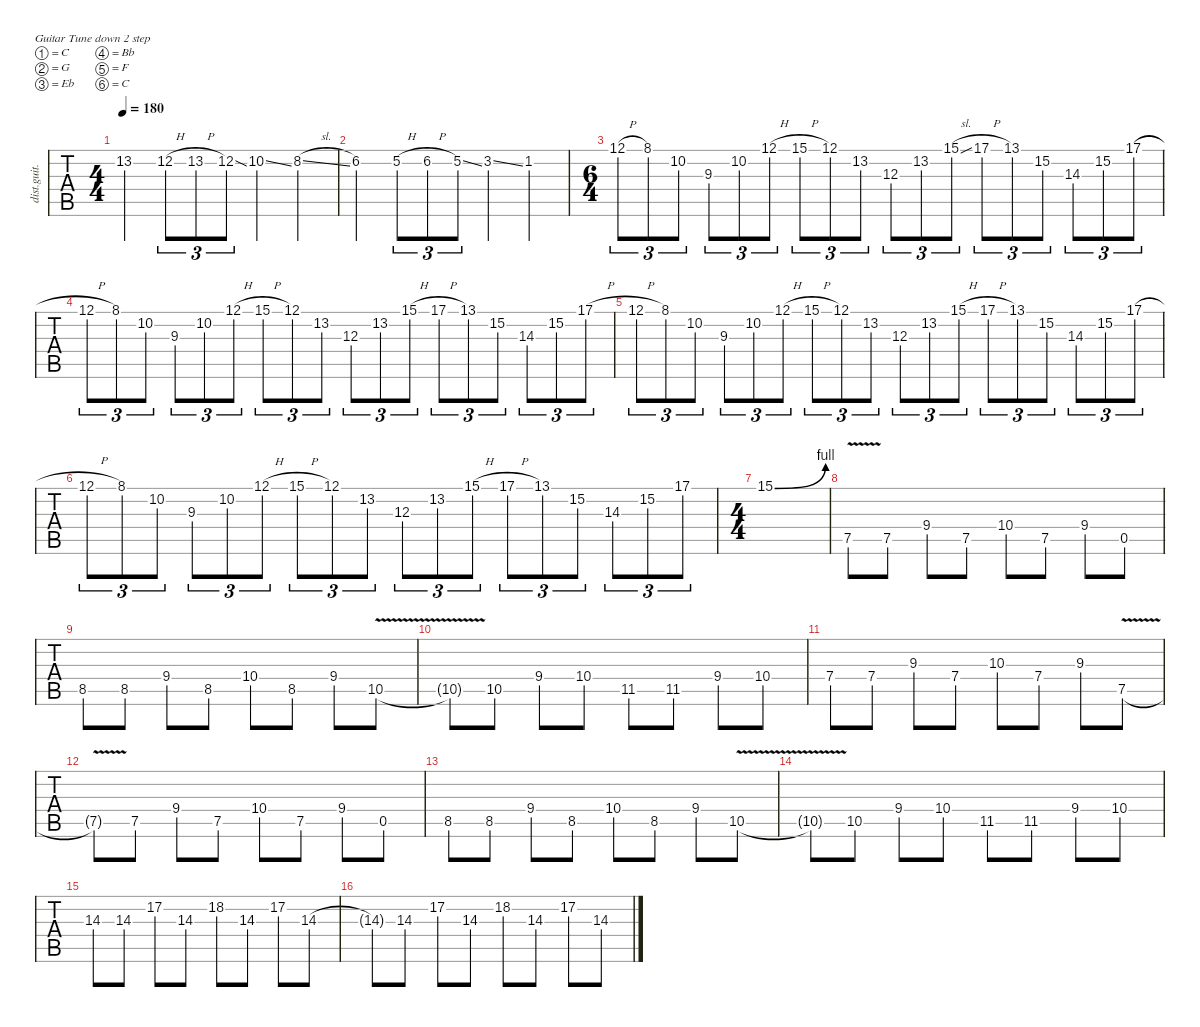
\defaultSystemsLayout 4
\hideDynamics
\bracketExtendMode nobrackets
\otherSystemsTrackNameOrientation horizontal
\track ("Gtr. 2" "dist.guit.") {solo instrument distortionguitar}
\staff {tabs}
\tuning (C4 G3 Eb3 Bb2 F2 C2)
\ts (4 4)
\tempo 180
\clef g2
\ks fminor
13.2{acc b}.4{dy f beam Down} 12.2{h acc forcenatural}.8{tu (3 2) beam Down} 13.2{h acc b}.8{tu (3 2) beam Down} 12.2{ss acc forcenatural}.8{tu (3 2) beam Down} 10.2{ss acc forcenatural}.4{beam Down} 8.2{sl acc b}.4{beam Down} |
6.2{acc b}.4{beam Down} 5.2{h acc forcenatural}.8{tu (3 2) beam Down} 6.2{h acc b}.8{tu (3 2) beam Down} 5.2{ss acc forcenatural}.8{tu (3 2) beam Down} 3.2{ss acc b}.4{beam Down} 1.2{acc b}.4{beam Up} |
\ts (6 4)
\beaming (8 6 6)
12.1{h acc forcenatural}.8{tu (3 2) ot 8va beam Up} 8.1{acc b}.8{tu (3 2) ot 8va beam Up} 10.2{acc forcenatural}.8{tu (3 2) ot 8va beam Up} 9.3{acc forcenatural}.8{tu (3 2) ot 8va beam Up} 10.2{acc forcenatural}.8{tu (3 2) ot 8va beam Up} 12.1{h acc forcenatural}.8{tu (3 2) ot 8va beam Up} 15.1{h acc b}.8{tu (3 2) ot 8va beam Down} 12.1{acc forcenatural}.8{tu (3 2) ot 8va beam Down} 13.2{acc b}.8{tu (3 2) ot 8va beam Down} 12.3{acc b}.8{tu (3 2) ot 8va beam Up} 13.2{acc b}.8{tu (3 2) ot 8va beam Up} 15.1{sl acc b}.8{tu (3 2) ot 8va beam Up} 17.1{h acc forcenatural}.8{tu (3 2) ot 8va beam Down} 13.1{acc b}.8{tu (3 2) ot 8va beam Down} 15.2{acc b}.8{tu (3 2) ot 8va beam Down} 14.3{acc forcenatural}.8{tu (3 2) ot 8va beam Down} 15.2{acc b}.8{tu (3 2) ot 8va beam Down} 17.1{h acc forcenatural}.8{tu (3 2) ot 8va beam Down} |
12.1{h acc forcenatural}.8{tu (3 2) ot 8va beam Up} 8.1{acc b}.8{tu (3 2) ot 8va beam Up} 10.2{acc forcenatural}.8{tu (3 2) ot 8va beam Up} 9.3{acc forcenatural}.8{tu (3 2) ot 8va beam Up} 10.2{acc forcenatural}.8{tu (3 2) ot 8va beam Up} 12.1{h acc forcenatural}.8{tu (3 2) ot 8va beam Up} 15.1{h acc b}.8{tu (3 2) ot 8va beam Down} 12.1{acc forcenatural}.8{tu (3 2) ot 8va beam Down} 13.2{acc b}.8{tu (3 2) ot 8va beam Down} 12.3{acc b}.8{tu (3 2) ot 8va beam Up} 13.2{acc b}.8{tu (3 2) ot 8va beam Up} 15.1{h acc b}.8{tu (3 2) ot 8va beam Up} 17.1{h acc forcenatural}.8{tu (3 2) ot 8va beam Down} 13.1{acc b}.8{tu (3 2) ot 8va beam Down} 15.2{acc b}.8{tu (3 2) ot 8va beam Down} 14.3{acc forcenatural}.8{tu (3 2) ot 8va beam Down} 15.2{acc b}.8{tu (3 2) ot 8va beam Down} 17.1{h acc forcenatural}.8{tu (3 2) ot 8va beam Down} |
12.1{h acc forcenatural}.8{tu (3 2) ot 8va beam Up} 8.1{acc b}.8{tu (3 2) ot 8va beam Up} 10.2{acc forcenatural}.8{tu (3 2) ot 8va beam Up} 9.3{acc forcenatural}.8{tu (3 2) ot 8va beam Up} 10.2{acc forcenatural}.8{tu (3 2) ot 8va beam Up} 12.1{h acc forcenatural}.8{tu (3 2) ot 8va beam Up} 15.1{h acc b}.8{tu (3 2) ot 8va beam Down} 12.1{acc forcenatural}.8{tu (3 2) ot 8va beam Down} 13.2{acc b}.8{tu (3 2) ot 8va beam Down} 12.3{acc b}.8{tu (3 2) ot 8va beam Up} 13.2{acc b}.8{tu (3 2) ot 8va beam Up} 15.1{h acc b}.8{tu (3 2) ot 8va beam Up} 17.1{h acc forcenatural}.8{tu (3 2) ot 8va beam Down} 13.1{acc b}.8{tu (3 2) ot 8va beam Down} 15.2{acc b}.8{tu (3 2) ot 8va beam Down} 14.3{acc forcenatural}.8{tu (3 2) ot 8va beam Down} 15.2{acc b}.8{tu (3 2) ot 8va beam Down} 17.1{h acc forcenatural}.8{tu (3 2) ot 8va beam Down} |
12.1{h acc forcenatural}.8{tu (3 2) ot 8va beam Up} 8.1{acc b}.8{tu (3 2) ot 8va beam Up} 10.2{acc forcenatural}.8{tu (3 2) ot 8va beam Up} 9.3{acc forcenatural}.8{tu (3 2) ot 8va beam Up} 10.2{acc forcenatural}.8{tu (3 2) ot 8va beam Up} 12.1{h acc forcenatural}.8{tu (3 2) ot 8va beam Up} 15.1{h acc b}.8{tu (3 2) ot 8va beam Down} 12.1{acc forcenatural}.8{tu (3 2) ot 8va beam Down} 13.2{acc b}.8{tu (3 2) ot 8va beam Down} 12.3{acc b}.8{tu (3 2) ot 8va beam Up} 13.2{acc b}.8{tu (3 2) ot 8va beam Up} 15.1{h acc b}.8{tu (3 2) ot 8va beam Up} 17.1{h acc forcenatural}.8{tu (3 2) ot 8va beam Down} 13.1{acc b}.8{tu (3 2) ot 8va beam Down} 15.2{acc b}.8{tu (3 2) ot 8va beam Down} 14.3{acc forcenatural}.8{tu (3 2) ot 8va beam Down} 15.2{acc b}.8{tu (3 2) ot 8va beam Down} 17.1{acc forcenatural}.8{tu (3 2) ot 8va beam Down} |
\ts (4 4)
\beaming (8 2 2 2 2)
15.1{be (bend 0 0 60 4) acc b}.1{beam Down} |
7.5{v acc forcenatural}.8{beam Up} 7.5{acc forcenatural}.8{beam Up} 9.4{acc forcenatural}.8{beam Up} 7.5{acc forcenatural}.8{beam Up} 10.4{acc b}.8{beam Up} 7.5{acc forcenatural}.8{beam Up} 9.4{acc forcenatural}.8{beam Up} 0.5{acc forcenatural}.8{beam Up} |
8.5{acc b}.8{beam Up} 8.5{acc b}.8{beam Up} 9.4{acc forcenatural}.8{beam Up} 8.5{acc b}.8{beam Up} 10.4{acc b}.8{beam Up} 8.5{acc b}.8{beam Up} 9.4{acc forcenatural}.8{beam Up} 10.5{v acc b}.8{beam Up} |
10.5{v t acc b}.8{beam Up} 10.5{acc b}.8{beam Up} 9.4{acc forcenatural}.8{beam Up} 10.4{acc b}.8{beam Up} 11.5{acc forcenatural}.8{beam Up} 11.5{acc forcenatural}.8{beam Up} 9.4{acc forcenatural}.8{beam Up} 10.4{acc b}.8{beam Up} |
7.4{acc forcenatural}.8{beam Up} 7.4{acc forcenatural}.8{beam Up} 9.3{acc forcenatural}.8{beam Up} 7.4{acc forcenatural}.8{beam Up} 10.3{acc b}.8{beam Up} 7.4{acc forcenatural}.8{beam Up} 9.3{acc forcenatural}.8{beam Up} 7.5{v acc forcenatural}.8{beam Up} |
7.5{v t acc forcenatural}.8{beam Up} 7.5{acc forcenatural}.8{beam Up} 9.4{acc forcenatural}.8{beam Up} 7.5{acc forcenatural}.8{beam Up} 10.4{acc b}.8{beam Up} 7.5{acc forcenatural}.8{beam Up} 9.4{acc forcenatural}.8{beam Up} 0.5{acc forcenatural}.8{beam Up} |
8.5{acc b}.8{beam Up} 8.5{acc b}.8{beam Up} 9.4{acc forcenatural}.8{beam Up} 8.5{acc b}.8{beam Up} 10.4{acc b}.8{beam Up} 8.5{acc b}.8{beam Up} 9.4{acc forcenatural}.8{beam Up} 10.5{v acc b}.8{beam Up} |
10.5{v t acc b}.8{beam Up} 10.5{acc b}.8{beam Up} 9.4{acc forcenatural}.8{beam Up} 10.4{acc b}.8{beam Up} 11.5{acc forcenatural}.8{beam Up} 11.5{acc forcenatural}.8{beam Up} 9.4{acc forcenatural}.8{beam Up} 10.4{acc b}.8{beam Up} |
14.3{acc forcenatural}.8{beam Down} 14.3{acc forcenatural}.8{beam Down} 17.2{acc forcenatural}.8{beam Down} 14.3{acc forcenatural}.8{beam Down} 18.2{acc b}.8{beam Down} 14.3{acc forcenatural}.8{beam Down} 17.2{acc forcenatural}.8{beam Down} 14.3{acc forcenatural}.8{beam Down} |
14.3{t acc forcenatural}.8{beam Down} 14.3{acc forcenatural}.8{beam Down} 17.2{acc forcenatural}.8{beam Down} 14.3{acc forcenatural}.8{beam Down} 18.2{acc b}.8{beam Down} 14.3{acc forcenatural}.8{beam Down} 17.2{acc forcenatural}.8{beam Down} 14.3{acc forcenatural}.8{beam Down}
